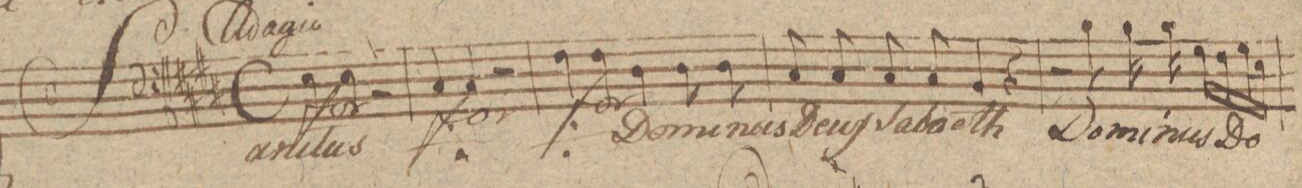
**kern	**text	**dynam
*I"Basso	*	*
*clefF4	*	*
*k[f#c#g#d#]	*	*
*met(c)	*	*
*M4/4	*	*
4E\	San-	f
4E\	-ctus	.
2r	.	.
=2	=2	=2
*	*ij	*
4C#/	San-	f
4C#/	-ctus	.
2r	.	.
=3	=3	=3
4F#\	San-	f
4F#\	-ctus	.
*	*Xij	*
4D#\	Do-	.
*8\right	*	*
8D#\	-mi-	.
8D#\	-nus	.
=4	=4	=4
8C#/	De-	.
8C#/	-us	.
8C#/	Sa-	.
8C#/	-ba-	.
4BB/	-oth	.
4r	.	.
=5	=5	=5
2r	.	.
8B\	Do-	.
*16\right	*	*
16B\	-mi-	.
16B\	-nus	.
16G#\LL	Do-	.
16F#\	.	.
16G#\	.	.
16E\JJ	.	.
=6	=6	=6
*-	*-	*-
